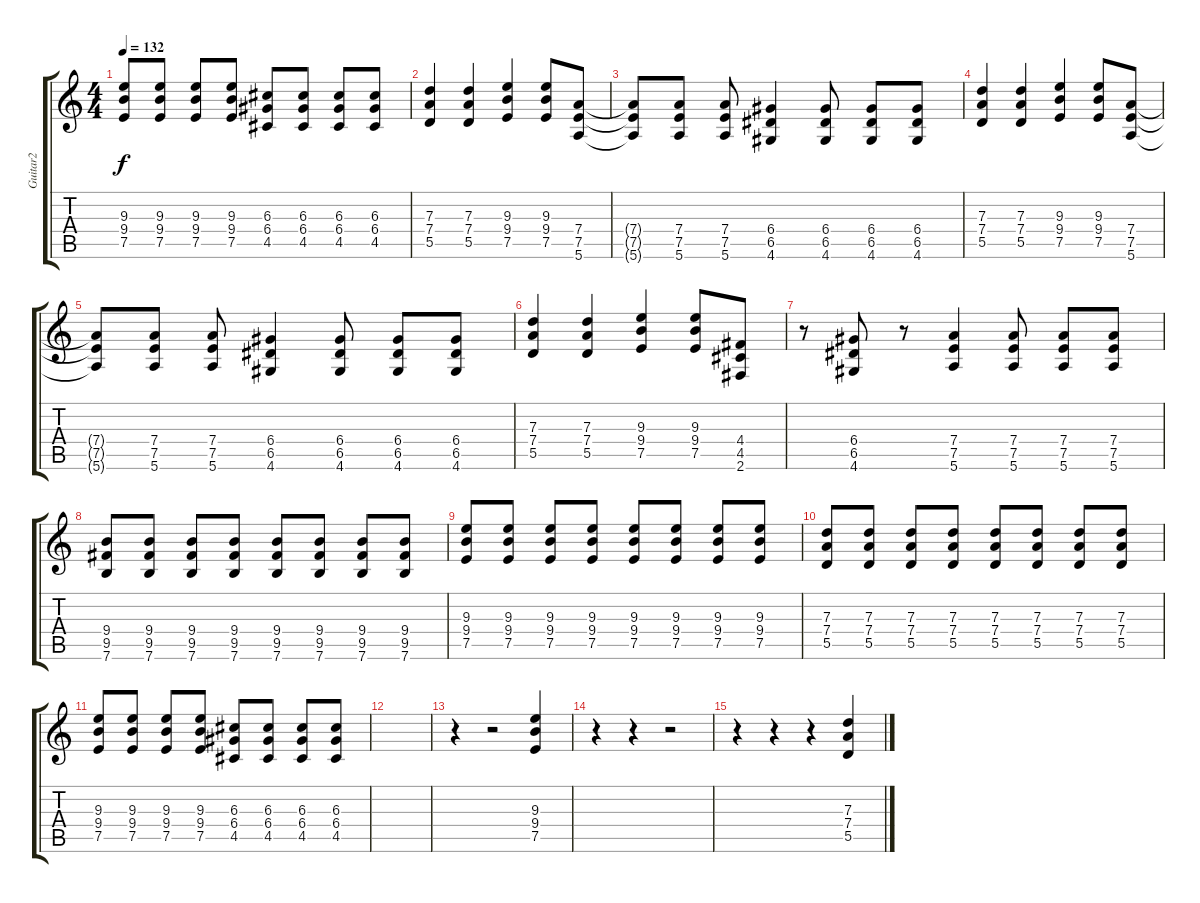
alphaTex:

\track ("Guitar2" "Guitar2") {instrument overdrivenguitar}
\staff {score tabs}
\tuning (E4 B3 G3 D3 A2 E2) {hide}
\ts (4 4)
\tempo 132
\clef g2
\ks c
(9.3 9.4 7.5).8{dy f} (9.3 9.4 7.5).8 (9.3 9.4 7.5).8 (9.3 9.4 7.5).8 (6.3 6.4 4.5).8 (6.3 6.4 4.5).8 (6.3 6.4 4.5).8 (6.3 6.4 4.5).8 |
(7.3 7.4 5.5).4 (7.3 7.4 5.5).4 (9.3 9.4 7.5).4 (9.3 9.4 7.5).8 (7.4 7.5 5.6).8 |
(7.4{t} 7.5{t} 5.6{t}).8 (7.4 7.5 5.6).8 (7.4 7.5 5.6).8 (6.4 6.5 4.6).4 (6.4 6.5 4.6).8 (6.4 6.5 4.6).8 (6.4 6.5 4.6).8 |
(7.3 7.4 5.5).4 (7.3 7.4 5.5).4 (9.3 9.4 7.5).4 (9.3 9.4 7.5).8 (7.4 7.5 5.6).8 |
(7.4{t} 7.5{t} 5.6{t}).8 (7.4 7.5 5.6).8 (7.4 7.5 5.6).8 (6.4 6.5 4.6).4 (6.4 6.5 4.6).8 (6.4 6.5 4.6).8 (6.4 6.5 4.6).8 |
(7.3 7.4 5.5).4 (7.3 7.4 5.5).4 (9.3 9.4 7.5).4 (9.3 9.4 7.5).8 (4.4 4.5 2.6).8 |
r.8 (6.4 6.5 4.6).8 r.8 (7.4 7.5 5.6).4 (7.4 7.5 5.6).8 (7.4 7.5 5.6).8 (7.4 7.5 5.6).8 |
(9.4 9.5 7.6).8 (9.4 9.5 7.6).8 (9.4 9.5 7.6).8 (9.4 9.5 7.6).8 (9.4 9.5 7.6).8 (9.4 9.5 7.6).8 (9.4 9.5 7.6).8 (9.4 9.5 7.6).8 |
(9.3 9.4 7.5).8 (9.3 9.4 7.5).8 (9.3 9.4 7.5).8 (9.3 9.4 7.5).8 (9.3 9.4 7.5).8 (9.3 9.4 7.5).8 (9.3 9.4 7.5).8 (9.3 9.4 7.5).8 |
(7.3 7.4 5.5).8 (7.3 7.4 5.5).8 (7.3 7.4 5.5).8 (7.3 7.4 5.5).8 (7.3 7.4 5.5).8 (7.3 7.4 5.5).8 (7.3 7.4 5.5).8 (7.3 7.4 5.5).8 |
(9.3 9.4 7.5).8 (9.3 9.4 7.5).8 (9.3 9.4 7.5).8 (9.3 9.4 7.5).8 (6.3 6.4 4.5).8 (6.3 6.4 4.5).8 (6.3 6.4 4.5).8 (6.3 6.4 4.5).8 |
|
r.4 r.2 (9.3 9.4 7.5).4 |
r.4 r.4 r.2 |
r.4 r.4 r.4 (7.3 7.4 5.5).4
